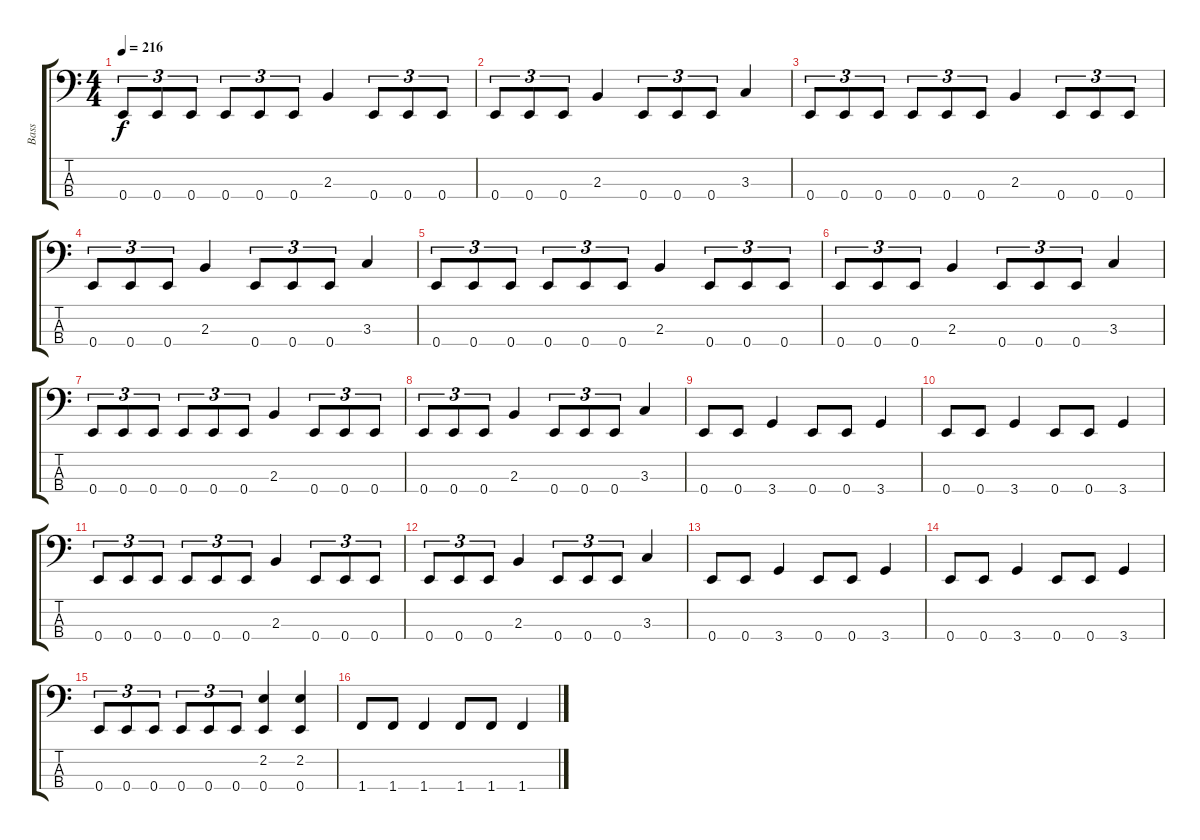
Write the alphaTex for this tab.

\track ("Bass" "Bass") {instrument electricbassfinger}
\staff {score tabs}
\tuning (G2 D2 A1 E1) {hide}
\ts (4 4)
\tempo 216
\clef f4
\ks c
0.4.8{tu (3 2) dy f} 0.4.8{tu (3 2)} 0.4.8{tu (3 2)} 0.4.8{tu (3 2)} 0.4.8{tu (3 2)} 0.4.8{tu (3 2)} 2.3.4 0.4.8{tu (3 2)} 0.4.8{tu (3 2)} 0.4.8{tu (3 2)} |
0.4.8{tu (3 2)} 0.4.8{tu (3 2)} 0.4.8{tu (3 2)} 2.3.4 0.4.8{tu (3 2)} 0.4.8{tu (3 2)} 0.4.8{tu (3 2)} 3.3.4 |
0.4.8{tu (3 2)} 0.4.8{tu (3 2)} 0.4.8{tu (3 2)} 0.4.8{tu (3 2)} 0.4.8{tu (3 2)} 0.4.8{tu (3 2)} 2.3.4 0.4.8{tu (3 2)} 0.4.8{tu (3 2)} 0.4.8{tu (3 2)} |
0.4.8{tu (3 2)} 0.4.8{tu (3 2)} 0.4.8{tu (3 2)} 2.3.4 0.4.8{tu (3 2)} 0.4.8{tu (3 2)} 0.4.8{tu (3 2)} 3.3.4 |
0.4.8{tu (3 2)} 0.4.8{tu (3 2)} 0.4.8{tu (3 2)} 0.4.8{tu (3 2)} 0.4.8{tu (3 2)} 0.4.8{tu (3 2)} 2.3.4 0.4.8{tu (3 2)} 0.4.8{tu (3 2)} 0.4.8{tu (3 2)} |
0.4.8{tu (3 2)} 0.4.8{tu (3 2)} 0.4.8{tu (3 2)} 2.3.4 0.4.8{tu (3 2)} 0.4.8{tu (3 2)} 0.4.8{tu (3 2)} 3.3.4 |
0.4.8{tu (3 2)} 0.4.8{tu (3 2)} 0.4.8{tu (3 2)} 0.4.8{tu (3 2)} 0.4.8{tu (3 2)} 0.4.8{tu (3 2)} 2.3.4 0.4.8{tu (3 2)} 0.4.8{tu (3 2)} 0.4.8{tu (3 2)} |
0.4.8{tu (3 2)} 0.4.8{tu (3 2)} 0.4.8{tu (3 2)} 2.3.4 0.4.8{tu (3 2)} 0.4.8{tu (3 2)} 0.4.8{tu (3 2)} 3.3.4 |
0.4.8 0.4.8 3.4.4 0.4.8 0.4.8 3.4.4 |
0.4.8 0.4.8 3.4.4 0.4.8 0.4.8 3.4.4 |
0.4.8{tu (3 2)} 0.4.8{tu (3 2)} 0.4.8{tu (3 2)} 0.4.8{tu (3 2)} 0.4.8{tu (3 2)} 0.4.8{tu (3 2)} 2.3.4 0.4.8{tu (3 2)} 0.4.8{tu (3 2)} 0.4.8{tu (3 2)} |
0.4.8{tu (3 2)} 0.4.8{tu (3 2)} 0.4.8{tu (3 2)} 2.3.4 0.4.8{tu (3 2)} 0.4.8{tu (3 2)} 0.4.8{tu (3 2)} 3.3.4 |
0.4.8 0.4.8 3.4.4 0.4.8 0.4.8 3.4.4 |
0.4.8 0.4.8 3.4.4 0.4.8 0.4.8 3.4.4 |
0.4.8{tu (3 2)} 0.4.8{tu (3 2)} 0.4.8{tu (3 2)} 0.4.8{tu (3 2)} 0.4.8{tu (3 2)} 0.4.8{tu (3 2)} (2.2 0.4).4 (2.2 0.4).4 |
1.4.8 1.4.8 1.4.4 1.4.8 1.4.8 1.4.4
